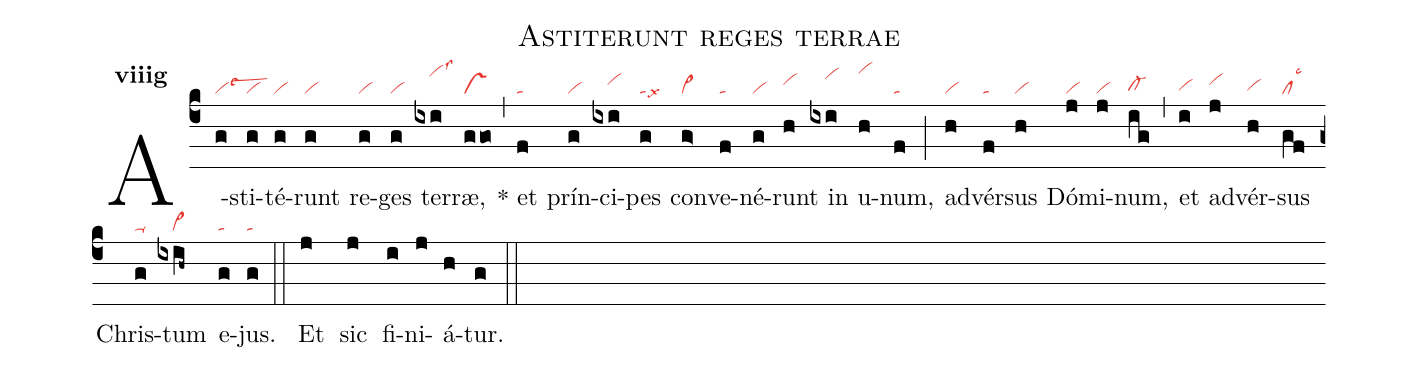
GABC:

name:Astiterunt reges terrae;
office-part:an;
mode:8g;
nabc-lines:1;
%%
initial-style: 1;
name: Astiterunt reges terrae;
mode: 8;
office-part: Antiphona;
annotation: Ant.;
annotation: viii g;
nabc-lines: 1;
%%
(c4) A(g|vilsew3)sti(g|vi)té(g|vi)runt(g|vi) re(g|vi)ges(g|vi) ter(ixi|////vihllss3)ræ,(ggo|vs) (,) <sp>*</sp> et(f|ta) prín(g|vi)ci(ixi|////vihi)pes(g|talsx9) con(g>|vi>)ve(f|ta)né(g|vi)runt(h|vihi) in(ixi|////vihk) u(h|vihm)num,(f|ta) (;) ad(h|vi)vér(f|ta)sus(h|vi) Dó(j|vi)mi(j|vi)num,(ig|cl-hg) (,) et(i|vihg) ad(j|vihi)vér(h|vihg)sus(gf|cllsc3) Chris(g|ta-)tum(ixih~|////vi>) e(g|ta)jus.(g|ta) (::)
<eu> Et(j) sic(j) fi(i)ni(j)á(h)tur.(g) </eu> (::)
